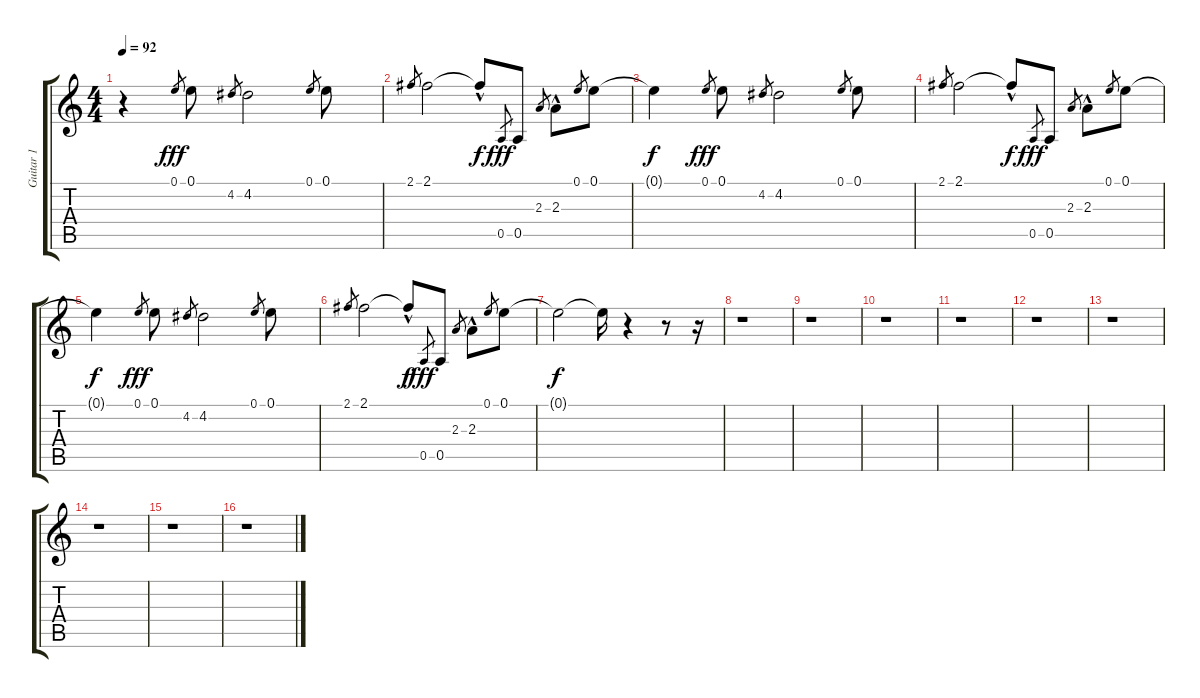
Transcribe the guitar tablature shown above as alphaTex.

\track ("Guitar 1" "Guitar 1") {instrument electricguitarclean}
\staff {score tabs}
\tuning (E4 B3 G3 D3 A2 E2) {hide}
\ts (4 4)
\tempo 92
\clef g2
\ks c
r.4{dy fff} 0.1.8{gr} 0.1.8 4.2.8{gr} 4.2.2 0.1.8{gr} 0.1.8 |
2.1.8{gr} 2.1.2 2.1{hac t}.8{dy f} 0.5.8{gr dy fff} 0.5.8 2.3.8{gr} 2.3{hac}.8 0.1.8{gr} 0.1.8 |
0.1{t}.4{dy f} 0.1.8{gr dy fff} 0.1.8 4.2.8{gr} 4.2.2 0.1.8{gr} 0.1.8 |
2.1.8{gr} 2.1.2 2.1{hac t}.8{dy f} 0.5.8{gr dy fff} 0.5.8 2.3.8{gr} 2.3{hac}.8 0.1.8{gr} 0.1.8 |
0.1{t}.4{dy f} 0.1.8{gr dy fff} 0.1.8 4.2.8{gr} 4.2.2 0.1.8{gr} 0.1.8 |
2.1.8{gr} 2.1.2 2.1{hac t}.8{dy f} 0.5.8{gr dy fff} 0.5.8 2.3.8{gr} 2.3{hac}.8 0.1.8{gr} 0.1.8 |
0.1{t}.2{dy f} 0.1{t}.16 r.4 r.8 r.16 |
r.1 |
r.1 |
r.1 |
r.1 |
r.1 |
r.1 |
r.1 |
r.1 |
r.1
